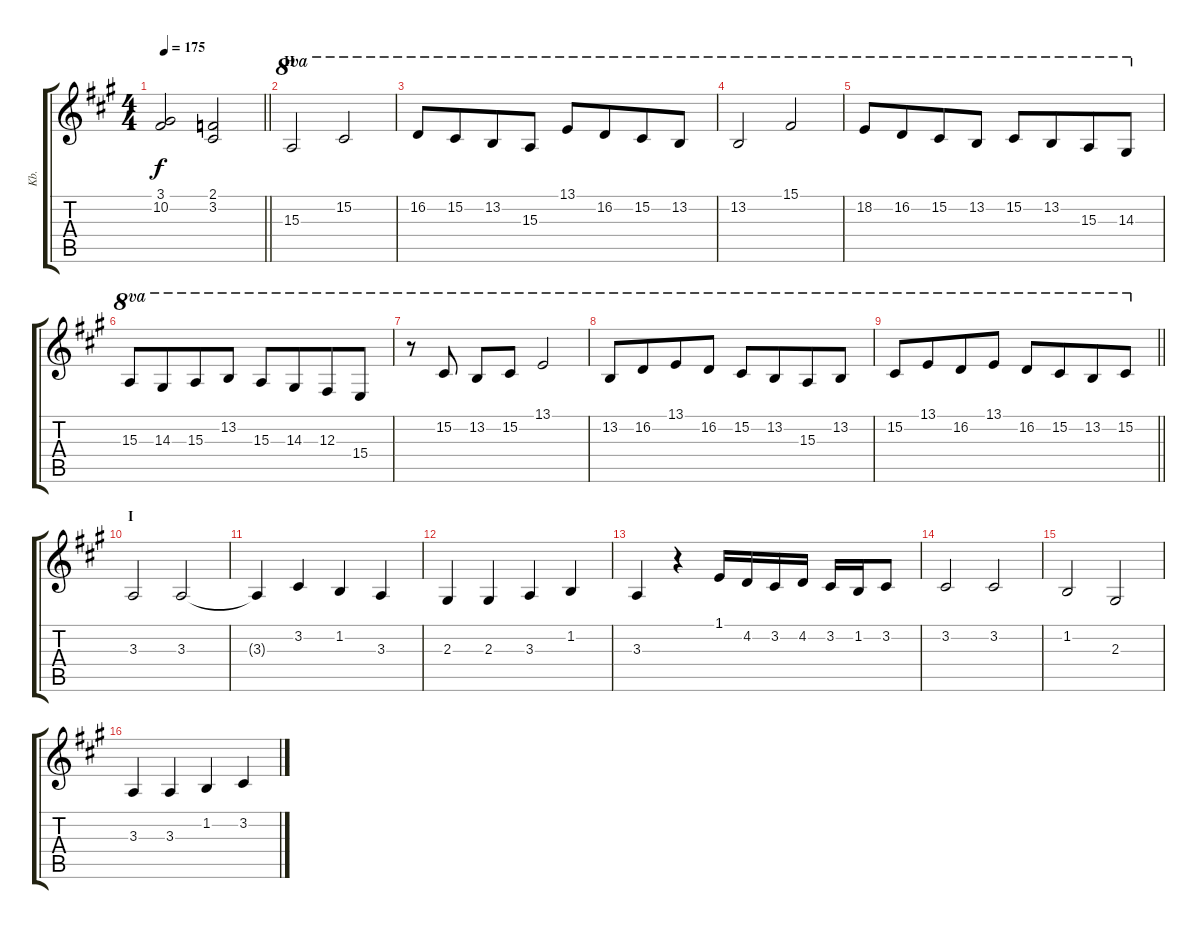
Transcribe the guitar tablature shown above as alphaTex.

\track ("Kb." "Kb.") {instrument stringensemble1}
\staff {score tabs}
\tuning (Eb4 Bb3 Gb3 Db3 Ab2 Db2) {hide}
\ts (4 4)
\tempo 175
\clef g2
\barLineRight lightlight
\ks f#minor
(3.1 10.2).2{dy f} (2.1 3.2).2 |
\section ("" "H")
15.3.2{ot 8va volume 15 instrument churchorgan} 15.2.2{ot 8va} |
16.2.8{ot 8va} 15.2.8{ot 8va beam merge} 13.2.8{ot 8va} 15.3.8{ot 8va} 13.1.8{ot 8va} 16.2.8{ot 8va beam merge} 15.2.8{ot 8va} 13.2.8{ot 8va} |
13.2.2{ot 8va} 15.1.2{ot 8va} |
18.2.8{ot 8va} 16.2.8{ot 8va beam merge} 15.2.8{ot 8va} 13.2.8{ot 8va} 15.2.8{ot 8va} 13.2.8{ot 8va beam merge} 15.3.8{ot 8va} 14.3.8{ot 8va} |
15.3.8{ot 8va} 14.3.8{ot 8va beam merge} 15.3.8{ot 8va} 13.2.8{ot 8va} 15.3.8{ot 8va} 14.3.8{ot 8va beam merge} 12.3.8{ot 8va} 15.4.8{ot 8va} |
r.8{ot 8va} 15.2.8{ot 8va} 13.2.8{ot 8va} 15.2.8{ot 8va} 13.1.2{ot 8va} |
13.2.8{ot 8va} 16.2.8{ot 8va beam merge} 13.1.8{ot 8va} 16.2.8{ot 8va} 15.2.8{ot 8va} 13.2.8{ot 8va beam merge} 15.3.8{ot 8va} 13.2.8{ot 8va} |
\barLineRight lightlight
15.2.8{ot 8va} 13.1.8{ot 8va beam merge} 16.2.8{ot 8va} 13.1.8{ot 8va} 16.2.8{ot 8va} 15.2.8{ot 8va beam merge} 13.2.8{ot 8va} 15.2.8{ot 8va} |
\section ("" "I")
3.3.2{volume 13 instrument stringensemble1} 3.3.2 |
3.3{t}.4 3.2.4 1.2.4 3.3.4 |
2.3.4 2.3.4 3.3.4 1.2.4 |
3.3.4 r.4 1.1.16 4.2.16 3.2.16 4.2.16 3.2.16 1.2.16 3.2.8 |
3.2.2 3.2.2 |
1.2.2 2.3.2 |
3.3.4 3.3.4 1.2.4 3.2.4
